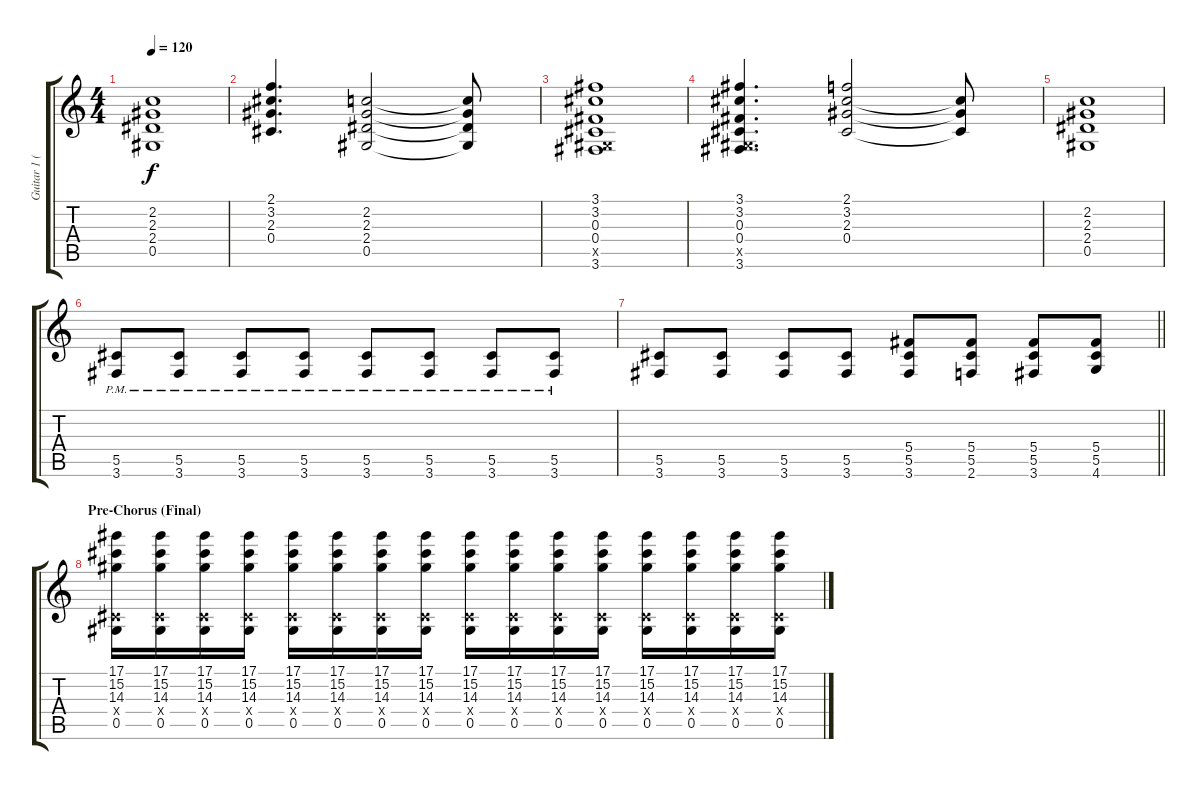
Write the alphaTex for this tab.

\track ("Guitar 1 (Lead)" "Guitar 1 (") {instrument electricguitarclean}
\staff {score tabs}
\tuning (Eb4 Bb3 Gb3 Db3 Ab2 Eb2) {hide}
\ts (4 4)
\tempo 120
\clef g2
\ks c
(2.2 2.3 2.4 0.5).1{dy f} |
(2.1 3.2 2.3 0.4).4{d} (2.2 2.3 2.4 0.5).2 (2.2{t} 2.3{t} 2.4{t} 0.5{t}).8 |
(3.1 3.2 0.3 0.4 0.5{x} 3.6).1 |
(3.1 3.2 0.3 0.4 0.5{x} 3.6).4{d} (2.1 3.2 2.3 0.4).2 (3.2{t} 2.3{t} 0.4{t}).8 |
(2.2 2.3 2.4 0.5).1 |
(5.5{pm} 3.6{pm}).8 (5.5{pm} 3.6{pm}).8 (5.5{pm} 3.6{pm}).8 (5.5{pm} 3.6{pm}).8 (5.5 3.6{pm}).8 (5.5 3.6{pm}).8 (5.5 3.6{pm}).8 (5.5 3.6{pm}).8 |
\barLineRight lightlight
(5.5 3.6).8 (5.5 3.6).8 (5.5 3.6).8 (5.5 3.6).8 (5.4 5.5 3.6).8 (5.4 5.5 2.6).8 (5.4 5.5 3.6).8 (5.4 5.5 4.6).8 |
\section ("" "Pre-Chorus (Final)")
(17.1 15.2 14.3 0.4{x} 0.5).16 (17.1 15.2 14.3 0.4{x} 0.5).16 (17.1 15.2 14.3 0.4{x} 0.5).16 (17.1 15.2 14.3 0.4{x} 0.5).16 (17.1 15.2 14.3 0.4{x} 0.5).16 (17.1 15.2 14.3 0.4{x} 0.5).16 (17.1 15.2 14.3 0.4{x} 0.5).16 (17.1 15.2 14.3 0.4{x} 0.5).16 (17.1 15.2 14.3 0.4{x} 0.5).16 (17.1 15.2 14.3 0.4{x} 0.5).16 (17.1 15.2 14.3 0.4{x} 0.5).16 (17.1 15.2 14.3 0.4{x} 0.5).16 (17.1 15.2 14.3 0.4{x} 0.5).16 (17.1 15.2 14.3 0.4{x} 0.5).16 (17.1 15.2 14.3 0.4{x} 0.5).16 (17.1 15.2 14.3 0.4{x} 0.5).16
